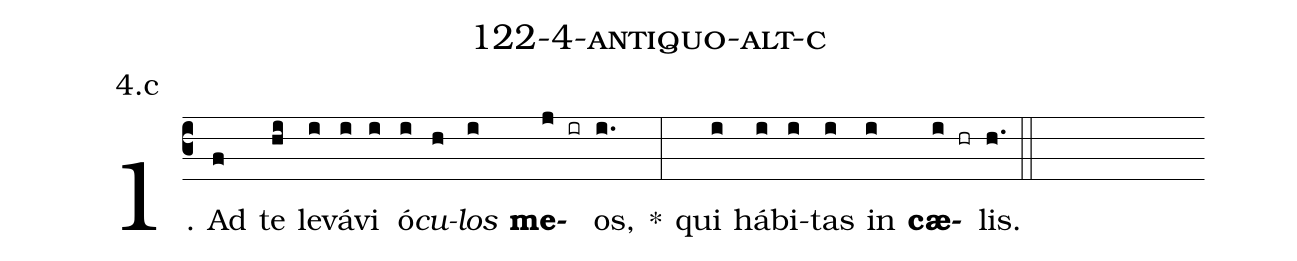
name: 122-4-antiquo-alt-c;
annotation: 4.c;
%%
(c3)1. Ad(f) te(hi) le(i)vá(i)vi(i) ó(i)<i>cu</i>(h)<i>los</i>(i) <b>me</b>(j ir)os,(i.) *(:) qui(i) há(i)bi(i)tas(i) in(i) <b>cæ</b>(i hr)lis.(h.) (::)
